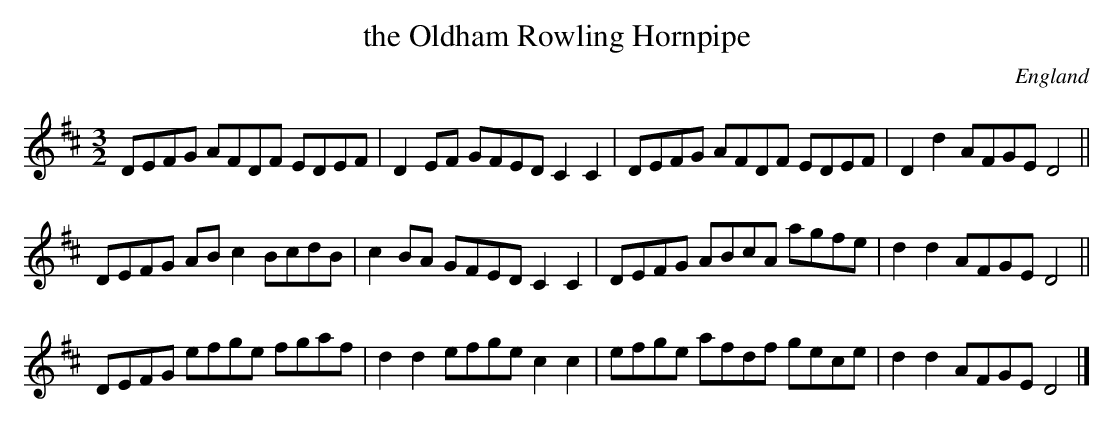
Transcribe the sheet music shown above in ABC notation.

X:1
T:the Oldham Rowling Hornpipe
M:3/2
L:1/8
K:D
DEFG AFDF  EDEF | D2 EF GFED C2 C2 |\
DEFG AFDF  EDEF | D2 d2 AFGE D4    ||
DEFG AB c2 BcdB | c2 BA GFED C2 C2 |\
DEFG ABcA  agfe | d2 d2 AFGE D4    ||
DEFG efge  fgaf | d2 d2 efge c2 c2 |\
efge afdf  gece | d2 d2 AFGE D4    |]


BIBLIOGRAPHY

CANNON, R.D. English Bagpipe Music, "Folk Music Journal" 1972.
CANNON, R.D. The Bagpipe in Northern England, "Folk Music Journal" 1971.
JONES, Edward, "Popular Cheshire Melodies" 1798.
KERSHAW, Joseph, of Slack Nr. Oldham, Lancs, MSS Music Book c. 1820.
MARSDEN, Thomas. "Original Lancashire Hornpipes" c. 1705.
PLAYFORD, John. "The Dancing Master", various editions.
WALSH, J. "The Thrid Bood of the most celebrated jiggs, Lancashire
Hornpipes etc. c. 1730.
WILSON, "A Companion to the Ballroom" 1816.
WRIGHT, Daniel.  "An extraordinary collection of pleasant and merry humours
etc. c. 1715.
WRIGHT, Daniel.  " Complete Collection of celebrated country dances c. 1730.
